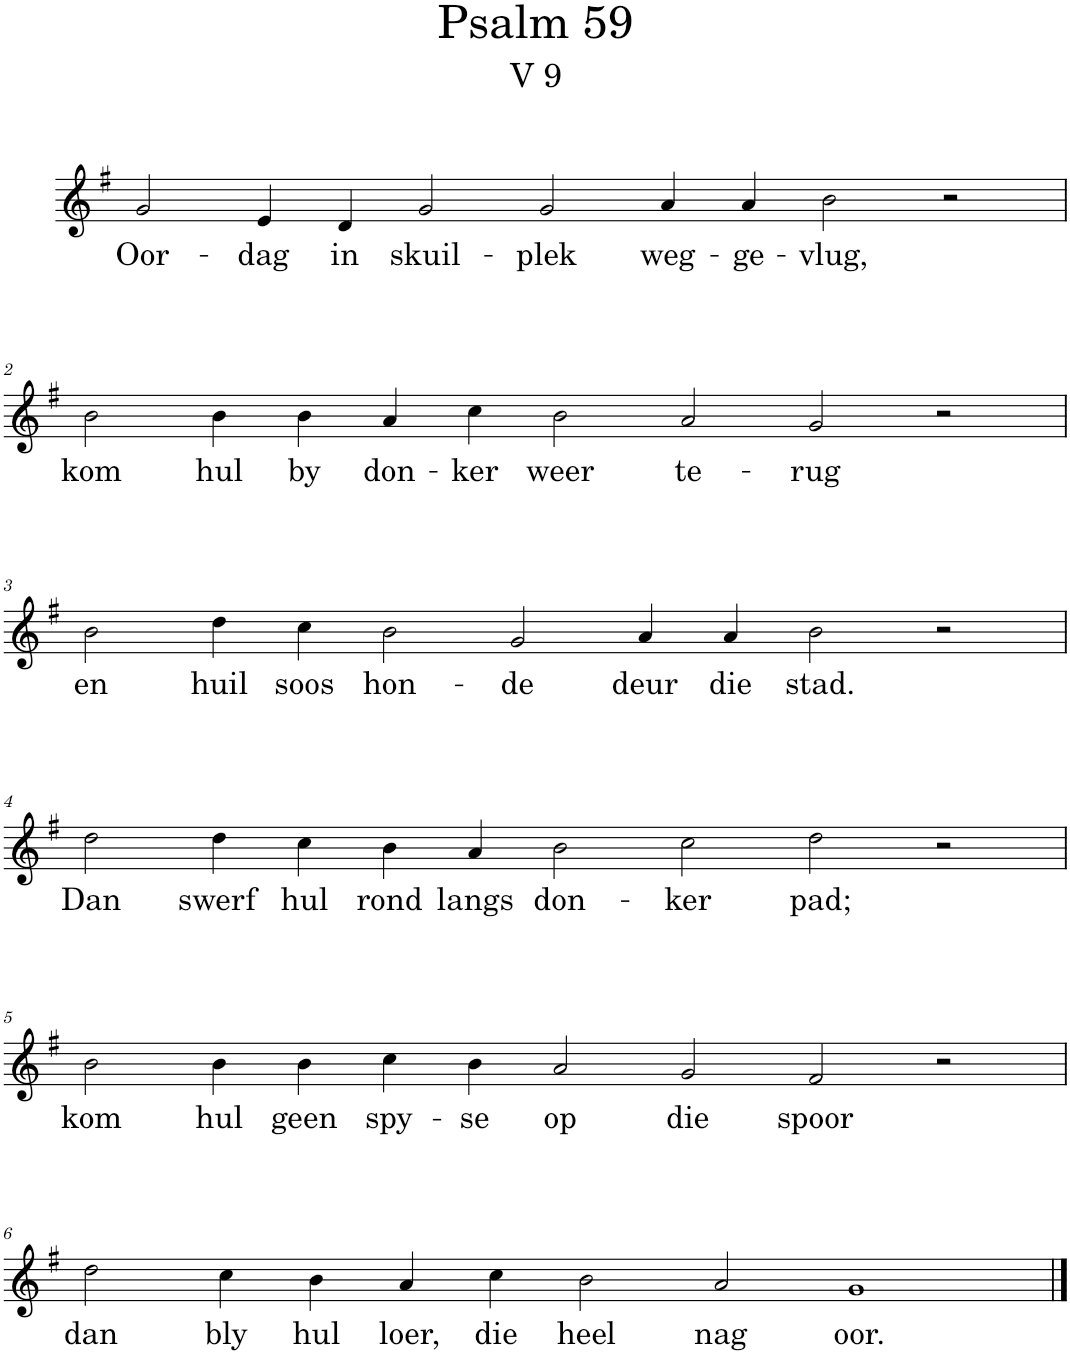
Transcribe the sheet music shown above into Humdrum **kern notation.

**kern	**text
*part1	*part1
*staff1	*staff1
*I"Organ	*
*I'Org.	*
*clefG2	*
*k[f#]	*
*M14/4	*
=1	=1
!	!LO:LY:b
2g/	Oor-
!	!LO:LY:b
4e/	-dag
!	!LO:LY:b
4d/	in
!	!LO:LY:b
2g/	skuil-
!	!LO:LY:b
2g/	-plek
!	!LO:LY:b
4a/	weg-
!	!LO:LY:b
4a/	-ge-
!	!LO:LY:b
2b\	-vlug,
2r	.
!!LO:LB:g=z
=2	=2
!	!LO:LY:b
2b\	kom
!	!LO:LY:b
4b\	hul
!	!LO:LY:b
4b\	by
!	!LO:LY:b
4a/	don-
!	!LO:LY:b
4cc\	-ker
!	!LO:LY:b
2b\	weer
!	!LO:LY:b
2a/	te-
!	!LO:LY:b
2g/	-rug
2r	.
!!LO:LB:g=z
=3	=3
!	!LO:LY:b
2b\	en
!	!LO:LY:b
4dd\	huil
!	!LO:LY:b
4cc\	soos
!	!LO:LY:b
2b\	hon-
!	!LO:LY:b
2g/	-de
!	!LO:LY:b
4a/	deur
!	!LO:LY:b
4a/	die
!	!LO:LY:b
2b\	stad.
2r	.
!!LO:LB:g=z
=4	=4
!	!LO:LY:b
2dd\	Dan
!	!LO:LY:b
4dd\	swerf
!	!LO:LY:b
4cc\	hul
!	!LO:LY:b
4b\	rond
!	!LO:LY:b
4a/	langs
!	!LO:LY:b
2b\	don-
!	!LO:LY:b
2cc\	-ker
!	!LO:LY:b
2dd\	pad;
2r	.
!!LO:LB:g=z
=5	=5
!	!LO:LY:b
2b\	kom
!	!LO:LY:b
4b\	hul
!	!LO:LY:b
4b\	geen
!	!LO:LY:b
4cc\	spy-
!	!LO:LY:b
4b\	-se
!	!LO:LY:b
2a/	op
!	!LO:LY:b
2g/	die
!	!LO:LY:b
2f#/	spoor
2r	.
!!LO:LB:g=z
=6	=6
!	!LO:LY:b
2dd\	dan
!	!LO:LY:b
4cc\	bly
!	!LO:LY:b
4b\	hul
!	!LO:LY:b
4a/	loer,
!	!LO:LY:b
4cc\	die
!	!LO:LY:b
2b\	heel
!	!LO:LY:b
2a/	nag
!	!LO:LY:b
1g	oor.
==	==
*-	*-
